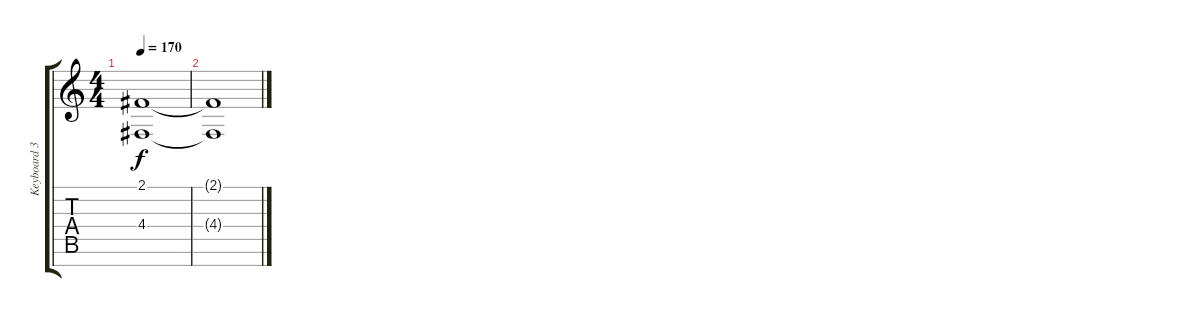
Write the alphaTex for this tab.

\track ("Keyboard 3" "Keyboard 3") {instrument brasssection}
\staff {score tabs}
\tuning (E4 B3 G3 D3 A2 E2 B1) {hide}
\ts (4 4)
\tempo 170
\clef g2
\ks c
(2.1{t} 4.4{t}).1{dy f} |
(2.1{t} 4.4{t}).1
